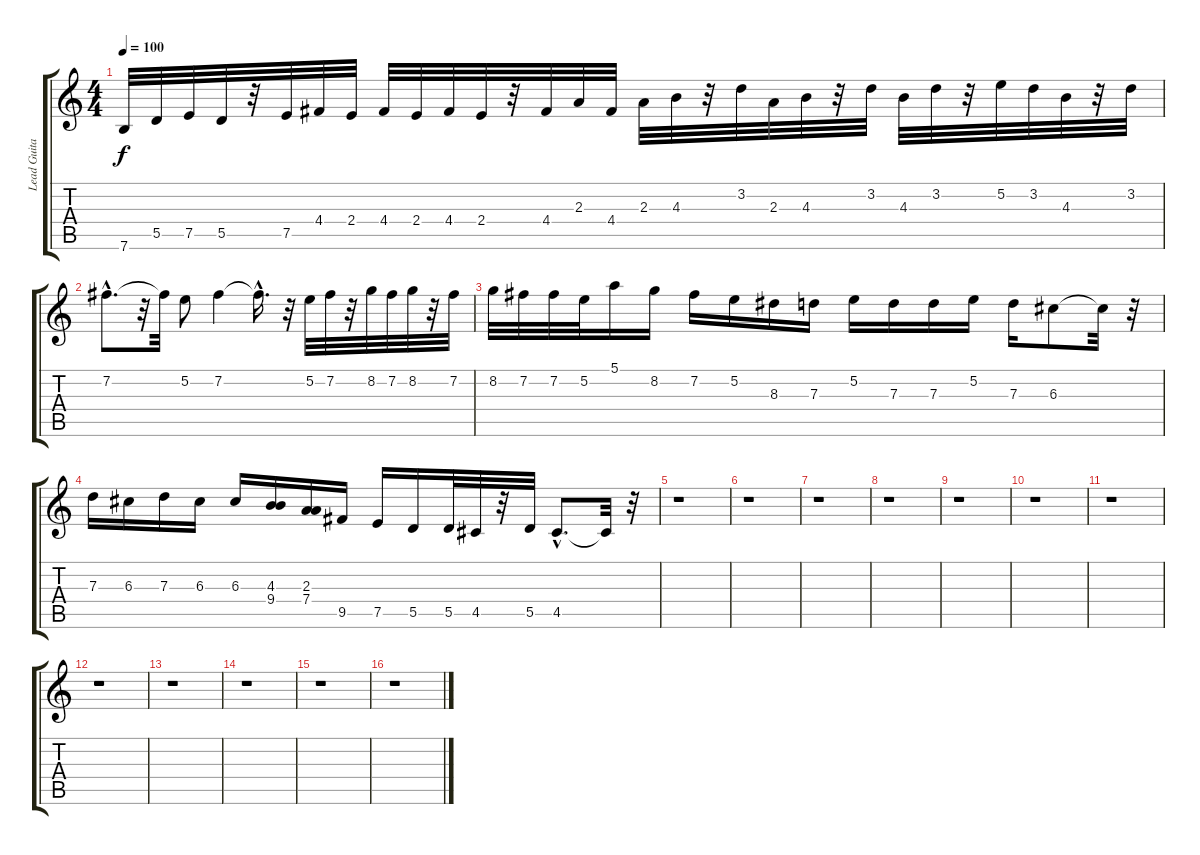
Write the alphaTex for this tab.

\track ("Lead Guitar 2 " "Lead Guita") {instrument distortionguitar}
\staff {score tabs}
\tuning (E4 B3 G3 D3 A2 E2) {hide}
\ts (4 4)
\tempo 100
\clef g2
\ks c
7.6.32{dy f} 5.5.32 7.5.32 5.5.32 r.32 7.5.32 4.4.32 2.4.32 4.4.32 2.4.32 4.4.32 2.4.32 r.32 4.4.32 2.3.32 4.4.32 2.3.32 4.3.32 r.32 3.2.32 2.3.32 4.3.32 r.32 3.2.32 4.3.32 3.2.32 r.32 5.2.32 3.2.32 4.3.32 r.32 3.2.32 |
7.2{hac}.8{d} r.32 7.2{t}.32 5.2.8 7.2.4 7.2{hac t}.16{d} r.32 5.2.32 7.2.32 r.32 8.2.32 7.2.32 8.2.32 r.32 7.2.32 |
8.2.32 7.2.32 7.2.32 5.2.32 5.1.16 8.2.16 7.2.16 5.2.16 8.3.16 7.3.16 5.2.16 7.3.16 7.3.16 5.2.16 7.3.16 6.3.8 6.3{t}.32 r.32 |
7.3.16 6.3.16 7.3.16{instrument electricguitarmuted} 6.3.16 6.3.16 (4.3 9.4).16 (2.3 7.4).16 9.5.16 7.5.16 5.5.16 5.5.32{instrument distortionguitar} 4.5.32 r.32 5.5.32 4.5{hac}.8{d} 4.5{t}.32 r.32 |
r.1 |
r.1 |
r.1 |
r.1 |
r.1 |
r.1 |
r.1 |
r.1 |
r.1 |
r.1 |
r.1 |
r.1
